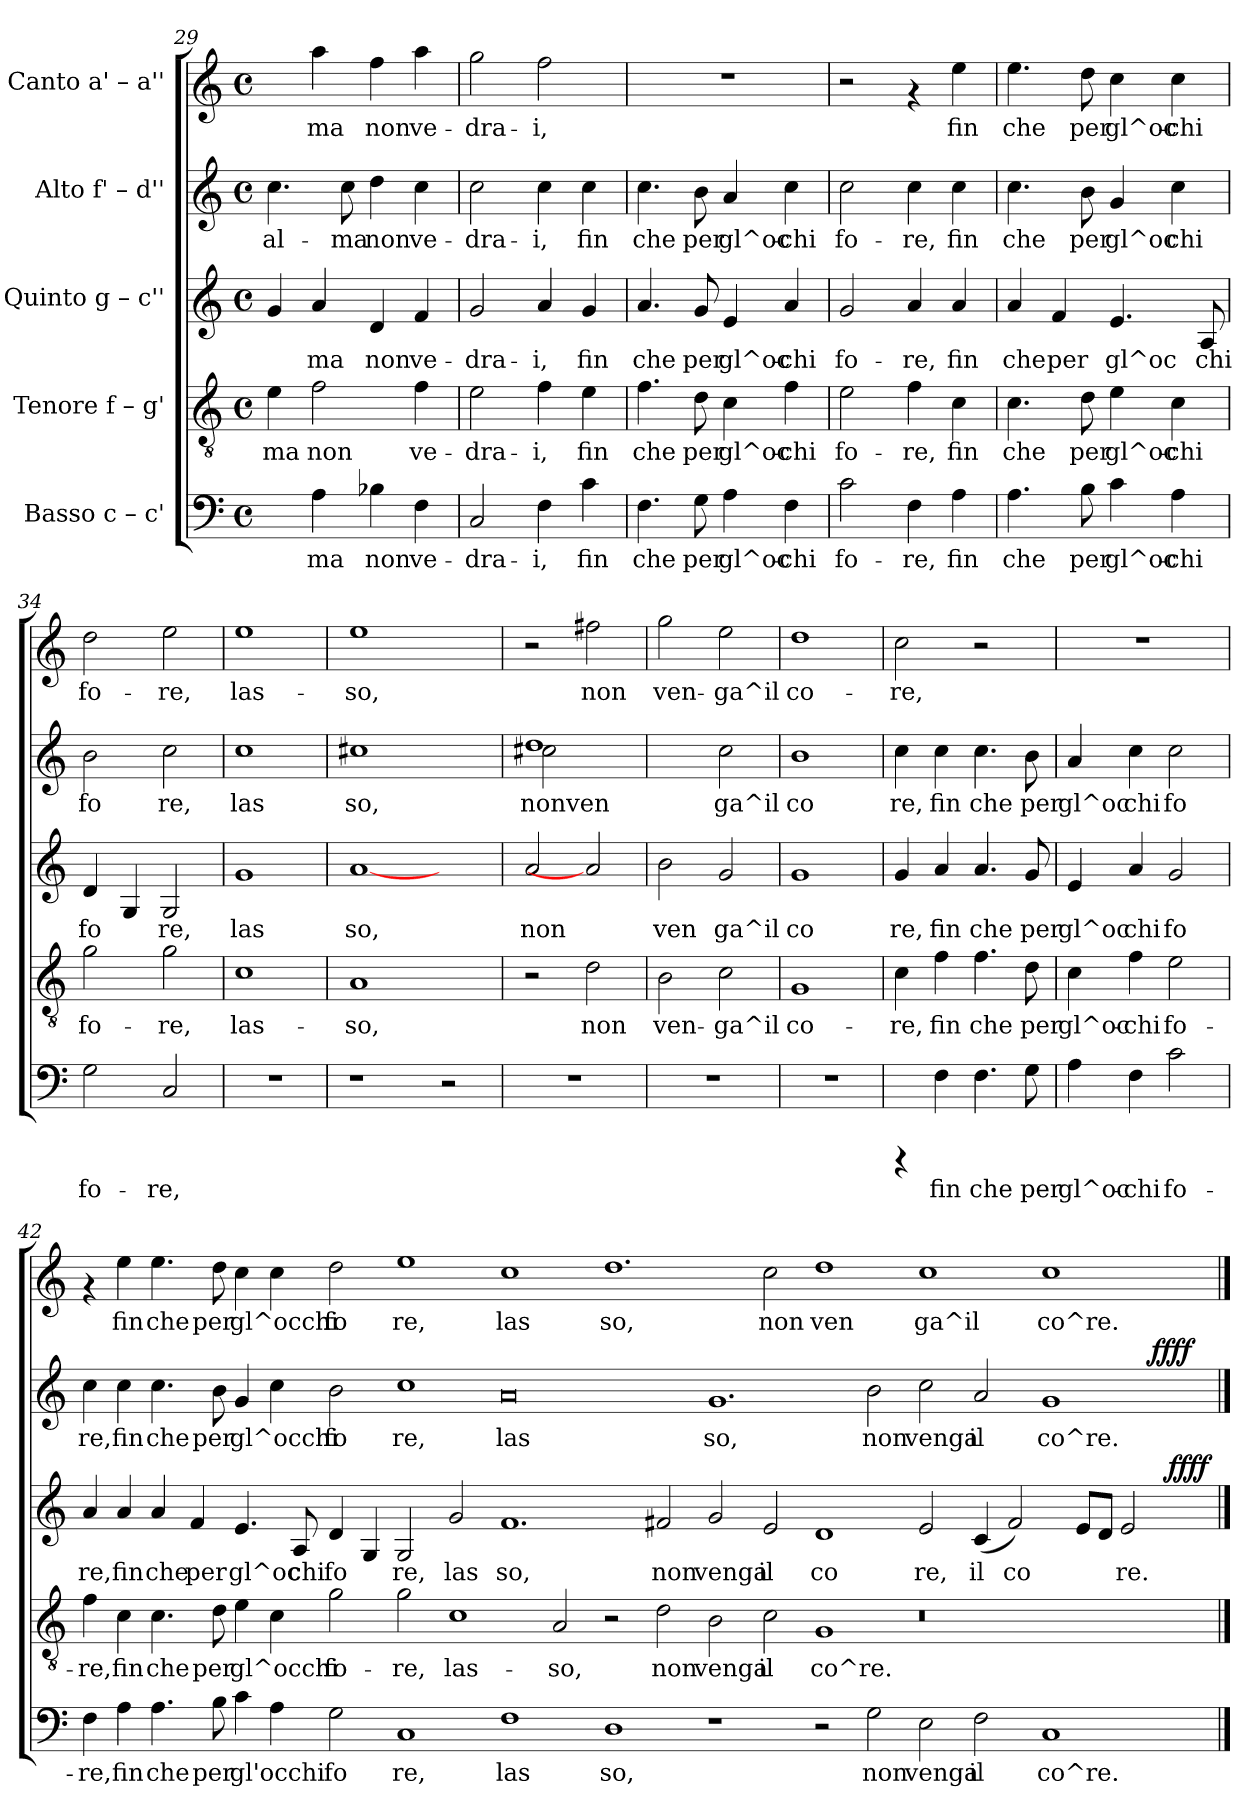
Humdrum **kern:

**kern	**text	**kern	**text	**kern	**text	**dynam	**kern	**text	**dynam	**kern	**text
*part5	*part5	*part4	*part4	*part3	*part3	*part3	*part2	*part2	*part2	*part1	*part1
*staff5	*staff5	*staff4	*staff4	*staff3	*staff3	*staff3	*staff2	*staff2	*staff2	*staff1	*staff1
*I"Basso  c – c'	*	*I"Tenore  f – g'	*	*I"Quinto  g – c''	*	*	*I"Alto  f' – d''	*	*	*I"Canto  a' – a''	*
*clefF4	*	*clefGv2	*	*clefG2	*	*	*clefG2	*	*	*clefG2	*
*k[]	*	*k[]	*	*k[]	*	*	*k[]	*	*	*k[]	*
*C:	*	*C:	*	*C:	*	*	*C:	*	*	*C:	*
*M4/4	*	*M4/4	*	*M4/4	*	*	*M4/4	*	*	*M4/4	*
*met(c)	*	*met(c)	*	*met(c)	*	*	*met(c)	*	*	*met(c)	*
=29	=29	=29	=29	=29	=29	=29	=29	=29	=29	=29	=29
!	!	!	!LO:LY:b:rj	!	!LO:LY:b:rj	!	!	!LO:LY:b:rj	!	!	!
4ryy	.	4e\	-ma	4g/	--	.	4.cc\	al-	.	4ryy	.
!	!LO:LY:b:cj	!	!LO:LY:b:rj	!	!LO:LY:b:rj	!	!	!	!	!	!LO:LY:b:rj
4A\	-ma	2f\	non	4a/	-ma	.	.	.	.	4aa\	-ma
!	!	!	!	!	!	!	!	!LO:LY:b:rj	!	!	!
.	.	.	.	.	.	.	8cc\	-ma	.	.	.
!	!LO:LY:b:cj	!	!	!	!LO:LY:b:rj	!	!	!LO:LY:b:rj	!	!	!LO:LY:b:rj
4B-X\	non	.	.	4d/	non	.	4dd\	non	.	4ff\	non
!	!LO:LY:b:cj	!	!LO:LY:b:rj	!	!LO:LY:b:rj	!	!	!LO:LY:b:rj	!	!	!LO:LY:b:rj
4F\	ve-	4f\	ve-	4f/	ve-	.	4cc\	ve-	.	4aa\	ve-
=30	=30	=30	=30	=30	=30	=30	=30	=30	=30	=30	=30
!	!LO:LY:b:cj	!	!LO:LY:b:rj	!	!LO:LY:b:rj	!	!	!LO:LY:b:rj	!	!	!LO:LY:b:rj
2C/	-dra-	2e\	-dra-	2g/	-dra-	.	2cc\	-dra-	.	2gg\	-dra-
!	!LO:LY:b:cj	!	!LO:LY:b:rj	!	!LO:LY:b:rj	!	!	!LO:LY:b:rj	!	!	!LO:LY:b:rj
4F\	-i,	4f\	-i,	4a/	-i,	.	4cc\	-i,	.	2ff\	-i,
!	!LO:LY:b:cj	!	!LO:LY:b:rj	!	!LO:LY:b:rj	!	!	!LO:LY:b:rj	!	!	!
4c\	fin	4e\	fin	4g/	fin	.	4cc\	fin	.	.	.
=31	=31	=31	=31	=31	=31	=31	=31	=31	=31	=31	=31
!	!LO:LY:b:cj	!	!LO:LY:b:rj	!	!LO:LY:b:rj	!	!	!LO:LY:b:rj	!	!	!
4.F\	che	4.f\	che	4.a/	che	.	4.cc\	che	.	1r	.
!	!LO:LY:b:cj	!	!LO:LY:b:rj	!	!LO:LY:b:rj	!	!	!LO:LY:b:rj	!	!	!
8G\	per	8d\	per	8g/	per	.	8b\	per	.	.	.
!	!LO:LY:b:cj	!	!LO:LY:b:rj	!	!LO:LY:b:rj	!	!	!LO:LY:b:rj	!	!	!
4A\	gl^oc-	4c\	gl^oc-	4e/	gl^oc-	.	4a/	gl^oc-	.	.	.
!	!LO:LY:b:cj	!	!LO:LY:b:rj	!	!LO:LY:b:rj	!	!	!LO:LY:b:rj	!	!	!
4F\	-chi	4f\	-chi	4a/	-chi	.	4cc\	-chi	.	.	.
=32	=32	=32	=32	=32	=32	=32	=32	=32	=32	=32	=32
!	!LO:LY:b:cj	!	!LO:LY:b:rj	!	!LO:LY:b:rj	!	!	!LO:LY:b:rj	!	!	!
2c\	fo-	2e\	fo-	2g/	fo-	.	2cc\	fo-	.	2r	.
!	!LO:LY:b:cj	!	!LO:LY:b:rj	!	!LO:LY:b:rj	!	!	!LO:LY:b:rj	!	!	!
4F\	-re,	4f\	-re,	4a/	-re,	.	4cc\	-re,	.	4rf	.
!	!LO:LY:b:cj	!	!LO:LY:b:rj	!	!LO:LY:b:rj	!	!	!LO:LY:b:rj	!	!	!LO:LY:b:rj
4A\	fin	4c\	fin	4a/	fin	.	4cc\	fin	.	4ee\	fin
!!LO:LB:g=z
=33	=33	=33	=33	=33	=33	=33	=33	=33	=33	=33	=33
!	!LO:LY:b:cj	!	!LO:LY:b:rj	!	!LO:LY:b:rj	!	!	!LO:LY:b:rj	!	!	!LO:LY:b:rj
4.A\	che	4.c\	che	4a/	che	.	4.cc\	che	.	4.ee\	che
!	!	!	!	!	!LO:LY:b:rj	!	!	!	!	!	!
.	.	.	.	4f/	per	.	.	.	.	.	.
!	!LO:LY:b:cj	!	!LO:LY:b:rj	!	!	!	!	!LO:LY:b:rj	!	!	!LO:LY:b:rj
8B\	per	8d\	per	.	.	.	8b\	per	.	8dd\	per
!	!LO:LY:b:cj	!	!LO:LY:b:rj	!	!LO:LY:b:rj	!	!	!LO:LY:b:rj	!	!	!LO:LY:b:rj
4c\	gl^oc-	4e\	gl^oc-	4.e/	gl^oc	.	4g/	gl^oc	.	4cc\	gl^oc-
!	!LO:LY:b:cj	!	!LO:LY:b:rj	!	!	!	!	!LO:LY:b:rj	!	!	!LO:LY:b:rj
4A\	-chi	4c\	-chi	.	.	.	4cc\	chi	.	4cc\	-chi
!	!	!	!	!	!LO:LY:b:rj	!	!	!	!	!	!
.	.	.	.	8A/	chi	.	.	.	.	.	.
=34	=34	=34	=34	=34	=34	=34	=34	=34	=34	=34	=34
!	!LO:LY:b:cj	!	!LO:LY:b:rj	!	!LO:LY:b:rj	!	!	!LO:LY:b:rj	!	!	!LO:LY:b:rj
2G\	fo-	2g\	fo-	4d/	fo	.	2b\	fo	.	2dd\	fo-
!	!	!	!	!	!LO:LY:b:rj	!	!	!	!	!	!
.	.	.	.	4G/	.	.	.	.	.	.	.
!	!LO:LY:b:cj	!	!LO:LY:b:rj	!	!LO:LY:b:rj	!	!	!LO:LY:b:rj	!	!	!LO:LY:b:rj
2C/	-re,	2g\	-re,	2G/	re,	.	2cc\	re,	.	2ee\	-re,
=35	=35	=35	=35	=35	=35	=35	=35	=35	=35	=35	=35
!	!	!	!LO:LY:b:rj	!	!LO:LY:b:rj	!	!	!LO:LY:b:rj	!	!	!LO:LY:b:rj
1r	.	1c	las-	1g	las	.	1cc	las	.	1ee	las-
=36	=36	=36	=36	=36	=36	=36	=36	=36	=36	=36	=36
!	!	!	!LO:LY:b:rj	!	!LO:LY:b:rj	!	!	!LO:LY:b:rj	!	!	!LO:LY:b:rj
1r	.	1A	-so,	[1a	so,	.	1cc#X	so,	.	1ee	-so,
2r	.	2ryy	.	2ryy	.	.	2ryy	.	.	2ryy	.
=37	=37	=37	=37	=37	=37	=37	=37	=37	=37	=37	=37
!	!	!	!	!	!LO:LY:b:rj	!	!	!LO:LY:b:rj	!	!	!
*	*	*	*	*	*	*	*^	*	*	*	*
1r	.	2r	.	2a/	non	.	1dd	2cc#X\	nonven	.	2r	.
!	!	!	!LO:LY:b:rj	!	!	!	!	!	!	!	!	!LO:LY:b:rj
.	.	2d\	non	2a]	.	.	.	2ryy	.	.	2ff#X\	non
=38	=38	=38	=38	=38	=38	=38	=38	=38	=38	=38	=38	=38
!	!	!	!LO:LY:b:rj	!	!LO:LY:b:rj	!	!	!	!	!	!	!LO:LY:b:rj
*	*	*	*	*	*	*	*v	*v	*	*	*	*
1r	.	2B\	ven-	2b\	ven	.	2ryy	.	.	2gg\	ven-
!	!	!	!LO:LY:b:rj	!	!LO:LY:b:rj	!	!	!LO:LY:b:rj	!	!	!LO:LY:b:rj
.	.	2c\	-ga^il	2g/	ga^il	.	2cc\	ga^il	.	2ee\	-ga^il
=39	=39	=39	=39	=39	=39	=39	=39	=39	=39	=39	=39
!	!	!	!LO:LY:b:rj	!	!LO:LY:b:rj	!	!	!LO:LY:b:rj	!	!	!LO:LY:b:rj
1r	.	1G	co-	1g	co	.	1b	co	.	1dd	co-
=40	=40	=40	=40	=40	=40	=40	=40	=40	=40	=40	=40
!	!	!	!LO:LY:b:rj	!	!LO:LY:b:rj	!	!	!LO:LY:b:rj	!	!	!LO:LY:b:rj
4rCCC	.	4c\	-re,	4g/	re,	.	4cc\	re,	.	2cc\	-re,
!	!LO:LY:b:cj	!	!LO:LY:b:rj	!	!LO:LY:b:rj	!	!	!LO:LY:b:rj	!	!	!
4F\	fin	4f\	fin	4a/	fin	.	4cc\	fin	.	.	.
!	!LO:LY:b:cj	!	!LO:LY:b:rj	!	!LO:LY:b:rj	!	!	!LO:LY:b:rj	!	!	!
4.F\	che	4.f\	che	4.a/	che	.	4.cc\	che	.	2r	.
!	!LO:LY:b:cj	!	!LO:LY:b:rj	!	!LO:LY:b:rj	!	!	!LO:LY:b:rj	!	!	!
8G\	per	8d\	per	8g/	per	.	8b\	per	.	.	.
=41	=41	=41	=41	=41	=41	=41	=41	=41	=41	=41	=41
!	!LO:LY:b:cj	!	!LO:LY:b:rj	!	!LO:LY:b:rj	!	!	!LO:LY:b:rj	!	!	!
4A\	gl^oc-	4c\	gl^oc-	4e/	gl^oc	.	4a/	gl^oc	.	1r	.
!	!LO:LY:b:cj	!	!LO:LY:b:rj	!	!LO:LY:b:rj	!	!	!LO:LY:b:rj	!	!	!
4F\	-chi	4f\	-chi	4a/	chi	.	4cc\	chi	.	.	.
!	!LO:LY:b:cj	!	!LO:LY:b:rj	!	!LO:LY:b:rj	!	!	!LO:LY:b:rj	!	!	!
2c\	fo-	2e\	fo-	2g/	fo	.	2cc\	fo	.	.	.
!!LO:PB:g=z
=42	=42	=42	=42	=42	=42	=42	=42	=42	=42	=42	=42
!	!LO:LY:b:cj	!	!LO:LY:b:rj	!	!LO:LY:b:rj	!	!	!LO:LY:b:rj	!	!	!
*	*	*	*	*^	*	*	*^	*	*	*	*
4F\	-re,	4f\	-re,	4a/	1ryy	re,	.	4cc\	1ryy	re,	.	4rf	.
!	!LO:LY:b:cj	!	!LO:LY:b:rj	!	!	!LO:LY:b:rj	!	!	!	!LO:LY:b:rj	!	!	!LO:LY:b:rj
4A\	fin	4c\	fin	4a/	.	fin	.	4cc\	.	fin	.	4ee\	fin
!	!LO:LY:b:cj	!	!LO:LY:b:rj	!	!	!LO:LY:b:rj	!	!	!	!LO:LY:b:rj	!	!	!LO:LY:b:rj
4.A\	che	4.c\	che	4a/	.	che	.	4.cc\	.	che	.	4.ee\	che
!	!	!	!	!	!	!LO:LY:b:rj	!	!	!	!	!	!	!
.	.	.	.	4f/	.	per	.	.	.	.	.	.	.
!	!LO:LY:b:cj	!	!LO:LY:b:rj	!	!	!	!	!	!	!LO:LY:b:rj	!	!	!LO:LY:b:rj
8B\	per	8d\	per	.	.	.	.	8b\	.	per	.	8dd\	per
!	!LO:LY:b:cj	!	!LO:LY:b:rj	!	!	!LO:LY:b:rj	!	!	!	!LO:LY:b:rj	!	!	!LO:LY:b:rj
4c\	gl'occhi	4e\	gl^occhi	4.e/	1ryy	gl^oc	.	4g/	1ryy	gl^occhi	.	4cc\	gl^occhi
!	!LO:LY:b:cj	!	!LO:LY:b:rj	!	!	!	!	!	!	!LO:LY:b:rj	!	!	!LO:LY:b:rj
4A\	.	4c\	.	.	.	.	.	4cc\	.	.	.	4cc\	.
!	!	!	!	!	!	!LO:LY:b:rj	!	!	!	!	!	!	!
.	.	.	.	8A/	.	chi	.	.	.	.	.	.	.
!	!LO:LY:b:cj	!	!LO:LY:b:rj	!	!	!LO:LY:b:rj	!	!	!	!LO:LY:b:rj	!	!	!LO:LY:b:rj
2G\	fo	2g\	fo-	4d/	.	fo	.	2b\	.	fo	.	2dd\	fo
!	!	!	!	!	!	!LO:LY:b:rj	!	!	!	!	!	!	!
.	.	.	.	4G/	.	.	.	.	.	.	.	.	.
!	!LO:LY:b:cj	!	!LO:LY:b:rj	!	!	!LO:LY:b:rj	!	!	!	!LO:LY:b:rj	!	!	!LO:LY:b:rj
1C	re,	2g\	-re,	2G/	1ryy	re,	.	1cc	1ryy	re,	.	1ee	re,
!	!	!	!LO:LY:b:rj	!	!	!LO:LY:b:rj	!	!	!	!	!	!	!
.	.	1c	las-	2g/	.	las	.	.	.	.	.	.	.
!	!LO:LY:b:cj	!	!	!	!	!LO:LY:b:rj	!	!	!	!LO:LY:b:rj	!	!	!LO:LY:b:rj
1F	las	.	.	1.f	1ryy	so,	.	0a	1ryy	las	.	1cc	las
!	!	!	!LO:LY:b:rj	!	!	!	!	!	!	!	!	!	!
.	.	2A/	-so,	.	.	.	.	.	.	.	.	.	.
!	!LO:LY:b:cj	!	!	!	!	!	!	!	!	!	!	!	!LO:LY:b:rj
1D	so,	2r	.	.	1ryy	.	.	.	1ryy	.	.	1.dd	so,
!	!	!	!LO:LY:b:rj	!	!	!LO:LY:b:rj	!	!	!	!	!	!	!
.	.	2d\	non	2f#X/	.	non	.	.	.	.	.	.	.
!	!	!	!LO:LY:b:rj	!	!	!LO:LY:b:rj	!	!	!	!LO:LY:b:rj	!	!	!
1r	.	2B\	venga	2g/	1ryy	venga	.	1.g	1ryy	so,	.	.	.
!	!	!	!LO:LY:b:rj	!	!	!LO:LY:b:rj	!	!	!	!	!	!	!LO:LY:b:rj
.	.	2c\	il	2e/	.	il	.	.	.	.	.	2cc\	non
!	!	!	!LO:LY:b:rj	!	!	!LO:LY:b:rj	!	!	!	!	!	!	!LO:LY:b:rj
2r	.	1G	co^re.	1d	1ryy	co	.	.	1ryy	.	.	1dd	ven
!	!LO:LY:b:cj	!	!	!	!	!	!	!	!	!LO:LY:b:rj	!	!	!
2G\	non	.	.	.	.	.	.	2b\	.	non	.	.	.
!	!LO:LY:b:cj	!	!	!	!	!LO:LY:b:rj	!	!	!	!LO:LY:b:rj	!	!	!LO:LY:b:rj
2E\	venga	0r	.	2e/	1ryy	re,	.	2cc\	1ryy	venga	.	1cc	ga^il
!	!LO:LY:b:cj	!	!	!	!	!LO:LY:b:rj	!	!	!	!LO:LY:b:rj	!	!	!
2F\	il	.	.	(>4c/	.	il	.	2a/	.	il	.	.	.
!	!	!	!	!	!	!LO:LY:b:rj	!	!	!	!	!	!	!
.	.	.	.	2f#/)	.	co	.	.	.	.	.	.	.
!	!LO:LY:b:cj	!	!	!	!	!	!	!	!	!LO:LY:b:rj	!	!	!LO:LY:b:rj
1C	co^re.	.	.	.	2ryy	.	.	1g	2ryy	co^re.	.	1cc	co^re.
!	!	!	!	!	!	!LO:LY:b:rj	!	!	!	!	!	!	!
.	.	.	.	8e/L	.	.	.	.	.	.	.	.	.
!	!	!	!	!	!	!LO:LY:b:rj	!	!	!	!	!	!	!
.	.	.	.	8d/J	.	.	.	.	.	.	.	.	.
!	!	!	!	!	!	!LO:LY:b:rj	!	!	!	!	!	!	!
.	.	.	.	2e/	8...ryy	re.	.	.	8ryy	.	.	.	.
.	.	.	.	.	.	.	.	.	32ryy	.	.	.	.
!	!	!	!	!	!	!	!	!	!	!	!LO:DY:b	!	!
.	.	.	.	.	.	.	.	.	4ryy	.	ffff	.	.
!	!	!	!	!	!	!	!LO:DY:b	!	!	!	!	!	!
.	.	.	.	.	4ryy	.	ffff	.	.	.	.	.	.
.	.	.	.	.	.	.	.	.	16.ryy	.	.	.	.
.	.	.	.	.	64ryy	.	.	.	.	.	.	.	.
*	*	*	*	*v	*v	*	*	*	*	*	*	*	*
*	*	*	*	*	*	*	*v	*v	*	*	*	*
==	==	==	==	==	==	==	==	==	==	==	==
*-	*-	*-	*-	*-	*-	*-	*-	*-	*-	*-	*-
